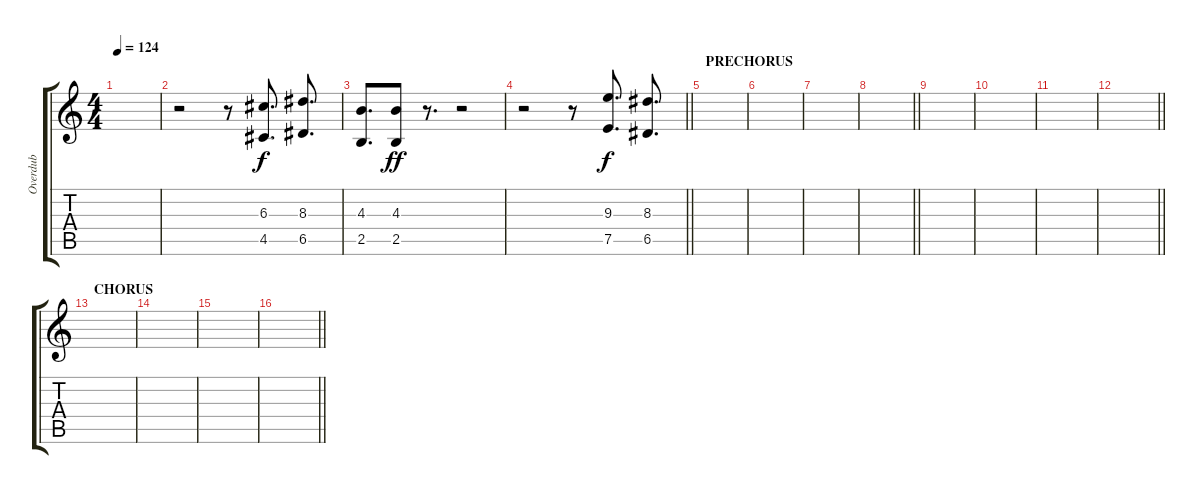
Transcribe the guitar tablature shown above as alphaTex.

\track ("Overdub" "Overdub") {instrument distortionguitar}
\staff {score tabs}
\tuning (E4 B3 G3 D3 A2 E2) {hide}
\ts (4 4)
\section ("" "")
\tempo 124
\clef g2
\ks c
|
r.2 r.8 (6.3 4.5).8{d} (8.3 6.5).8{d} |
(4.3 2.5).8{d} (4.3 2.5).8{dy ff} r.8{d} r.2 |
\barLineRight lightlight
r.2 r.8 (9.3 7.5).8{d dy f} (8.3 6.5).8{d} |
\section ("" "PRECHORUS")
|
|
|
\barLineRight lightlight
|
\section ("" "")
|
|
|
\barLineRight lightlight
|
\section ("" "CHORUS")
|
|
|
\barLineRight lightlight
